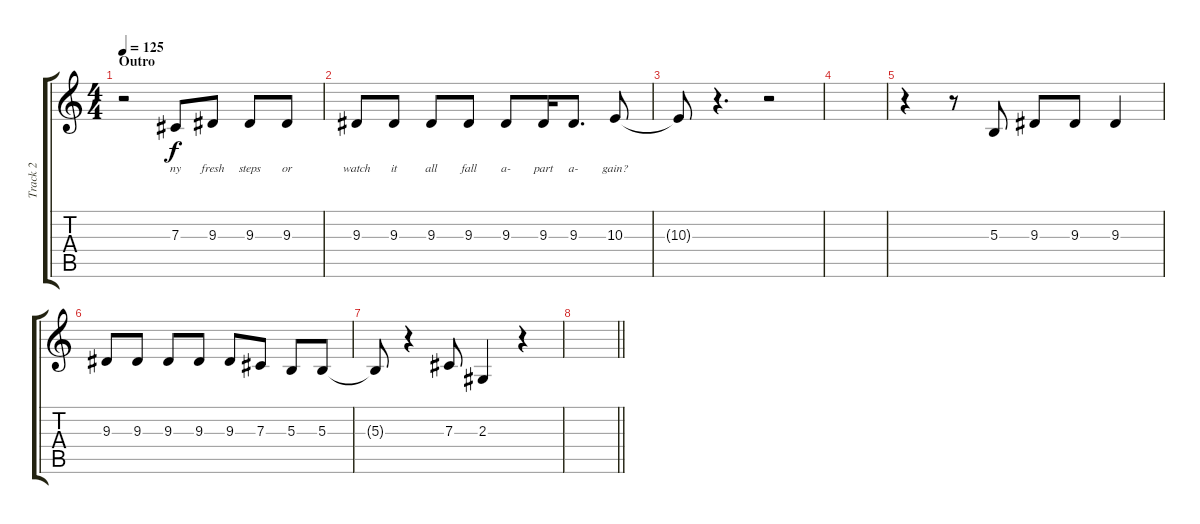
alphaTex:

\track ("Track 2" "Track 2") {instrument tenorsax}
\staff {score tabs}
\tuning (Eb4 Bb3 Gb3 Db3 Ab2 Eb2) {hide}
\ts (4 4)
\section ("" "Outro")
\tempo 125
\clef g2
\ks c
r.2{dy f} 7.3.8{lyrics (0 "ny") lyrics (1 "") lyrics (2 "") lyrics (3 "") lyrics (4 "")} 9.3.8{lyrics (0 "fresh") lyrics (1 "") lyrics (2 "") lyrics (3 "") lyrics (4 "")} 9.3.8{lyrics (0 "steps") lyrics (1 "") lyrics (2 "") lyrics (3 "") lyrics (4 "")} 9.3.8{lyrics (0 "or") lyrics (1 "") lyrics (2 "") lyrics (3 "") lyrics (4 "")} |
9.3.8{lyrics (0 "watch") lyrics (1 "") lyrics (2 "") lyrics (3 "") lyrics (4 "")} 9.3.8{lyrics (0 "it") lyrics (1 "") lyrics (2 "") lyrics (3 "") lyrics (4 "")} 9.3.8{lyrics (0 "all") lyrics (1 "") lyrics (2 "") lyrics (3 "") lyrics (4 "")} 9.3.8{lyrics (0 "fall") lyrics (1 "") lyrics (2 "") lyrics (3 "") lyrics (4 "")} 9.3.8{lyrics (0 "a-") lyrics (1 "") lyrics (2 "") lyrics (3 "") lyrics (4 "")} 9.3.16{lyrics (0 "part") lyrics (1 "") lyrics (2 "") lyrics (3 "") lyrics (4 "")} 9.3.8{d lyrics (0 "a-") lyrics (1 "") lyrics (2 "") lyrics (3 "") lyrics (4 "")} 10.3.8{lyrics (0 "gain?") lyrics (1 "") lyrics (2 "") lyrics (3 "") lyrics (4 "")} |
10.3{t}.8 r.4{d} r.2 |
|
r.4 r.8 5.3.8 9.3.8 9.3.8 9.3.4 |
9.3.8 9.3.8 9.3.8 9.3.8 9.3.8 7.3.8 5.3.8 5.3.8 |
5.3{t}.8 r.4 7.3.8 2.3.4 r.4 |
\barLineRight lightlight
